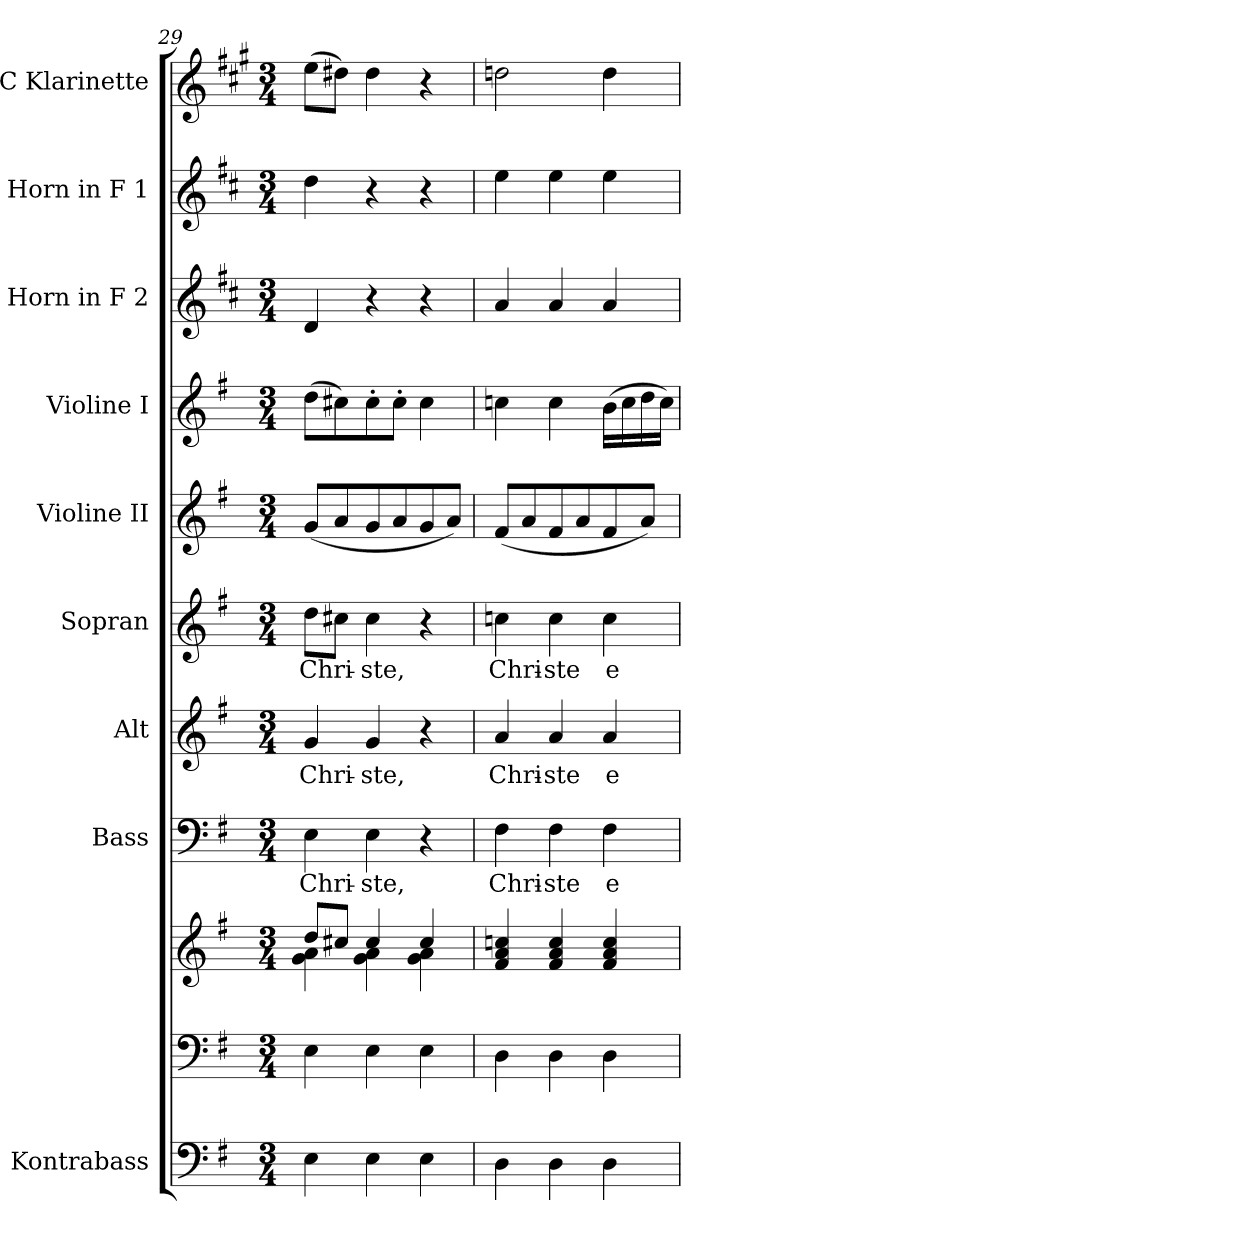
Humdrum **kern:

**kern	**kern	**kern	**kern	**text	**kern	**text	**kern	**text	**kern	**kern	**kern	**kern	**kern
*part10	*part9	*part9	*part8	*part8	*part7	*part7	*part6	*part6	*part5	*part4	*part3	*part2	*part1
*staff11	*staff10	*staff9	*staff8	*staff8	*staff7	*staff7	*staff6	*staff6	*staff5	*staff4	*staff3	*staff2	*staff1
*I"Kontrabass	*	*	*I"Bass	*	*I"Alt	*	*I"Sopran	*	*I"Violine II	*I"Violine I	*I"Horn in F 2	*I"Horn in F 1	*I"C Klarinette
*I'Kb.	*	*	*I'B.	*	*I'A.	*	*I'S.	*	*I'Vl. II	*I'Vl. I	*	*	*I'Kl.
*clefF4	*clefF4	*clefG2	*clefF4	*	*clefG2	*	*clefG2	*	*clefG2	*clefG2	*clefG2	*clefG2	*clefG2
*ITrd7c12	*	*	*	*	*	*	*	*	*	*	*ITrd4c7	*ITrd4c7	*ITrd1c2
*k[f#]	*k[f#]	*k[f#]	*k[f#]	*	*k[f#]	*	*k[f#]	*	*k[f#]	*k[f#]	*k[f#]	*k[f#]	*k[f#]
*G:	*G:	*G:	*G:	*	*G:	*	*G:	*	*G:	*G:	*G:	*G:	*G:
*M3/4	*M3/4	*M3/4	*M3/4	*	*M3/4	*	*M3/4	*	*M3/4	*M3/4	*M3/4	*M3/4	*M3/4
=29	=29	=29	=29	=29	=29	=29	=29	=29	=29	=29	=29	=29	=29
*	*	*^	*	*	*	*	*	*	*	*	*	*	*
!	!	!	!	!	!LO:LY:b	!	!LO:LY:b	!	!LO:LY:b	!	!	!	!	!
4EE\	4E\	8dd/L	4g\ 4a\	4E\	Chri-	4g/	Chri-	8dd\L	Chri-	(<8g/L	(>8dd\L	4G/	4g\	(>8dd\L
.	.	8cc#X/J	.	.	.	.	.	8cc#X\J	.	8a/	8cc#X\)	.	.	8cc#X\J)
!	!	!	!	!	!LO:LY:b	!	!LO:LY:b	!	!LO:LY:b	!	!	!	!	!
4EE\	4E\	4cc#/	4g\ 4a\	4E\	-ste,	4g/	-ste,	4cc#\	-ste,	8g/	8cc#'>\	4r	4r	4cc#\
.	.	.	.	.	.	.	.	.	.	8a/	8cc#'>\J	.	.	.
4EE\	4E\	4cc#/	4g\ 4a\	4r	.	4r	.	4r	.	8g/	4cc#\	4r	4r	4r
.	.	.	.	.	.	.	.	.	.	8a/J)	.	.	.	.
*	*	*v	*v	*	*	*	*	*	*	*	*	*	*	*
=30	=30	=30	=30	=30	=30	=30	=30	=30	=30	=30	=30	=30	=30
!	!	!	!	!LO:LY:b	!	!LO:LY:b	!	!LO:LY:b	!	!	!	!	!
4DD\	4D\	4f#/ 4a/ 4ccn/	4F#\	Chri-	4a/	Chri-	4ccn\	Chri-	(<8f#/L	4ccn\	4d/	4a\	2ccn\
.	.	.	.	.	.	.	.	.	8a/	.	.	.	.
!	!	!	!	!LO:LY:b	!	!LO:LY:b	!	!LO:LY:b	!	!	!	!	!
4DD\	4D\	4f#/ 4a/ 4cc/	4F#\	-ste	4a/	-ste	4cc\	-ste	8f#/	4cc\	4d/	4a\	.
.	.	.	.	.	.	.	.	.	8a/	.	.	.	.
!	!	!	!	!LO:LY:b	!	!LO:LY:b	!	!LO:LY:b	!	!	!	!	!
4DD\	4D\	4f#/ 4a/ 4cc/	4F#\	e-	4a/	e-	4cc\	e-	8f#/	(>16b\LL	4d/	4a\	4cc\
.	.	.	.	.	.	.	.	.	.	16cc\	.	.	.
.	.	.	.	.	.	.	.	.	8a/J)	16dd\	.	.	.
.	.	.	.	.	.	.	.	.	.	16cc\JJ)	.	.	.
=	=	=	=	=	=	=	=	=	=	=	=	=	=
*-	*-	*-	*-	*-	*-	*-	*-	*-	*-	*-	*-	*-	*-
